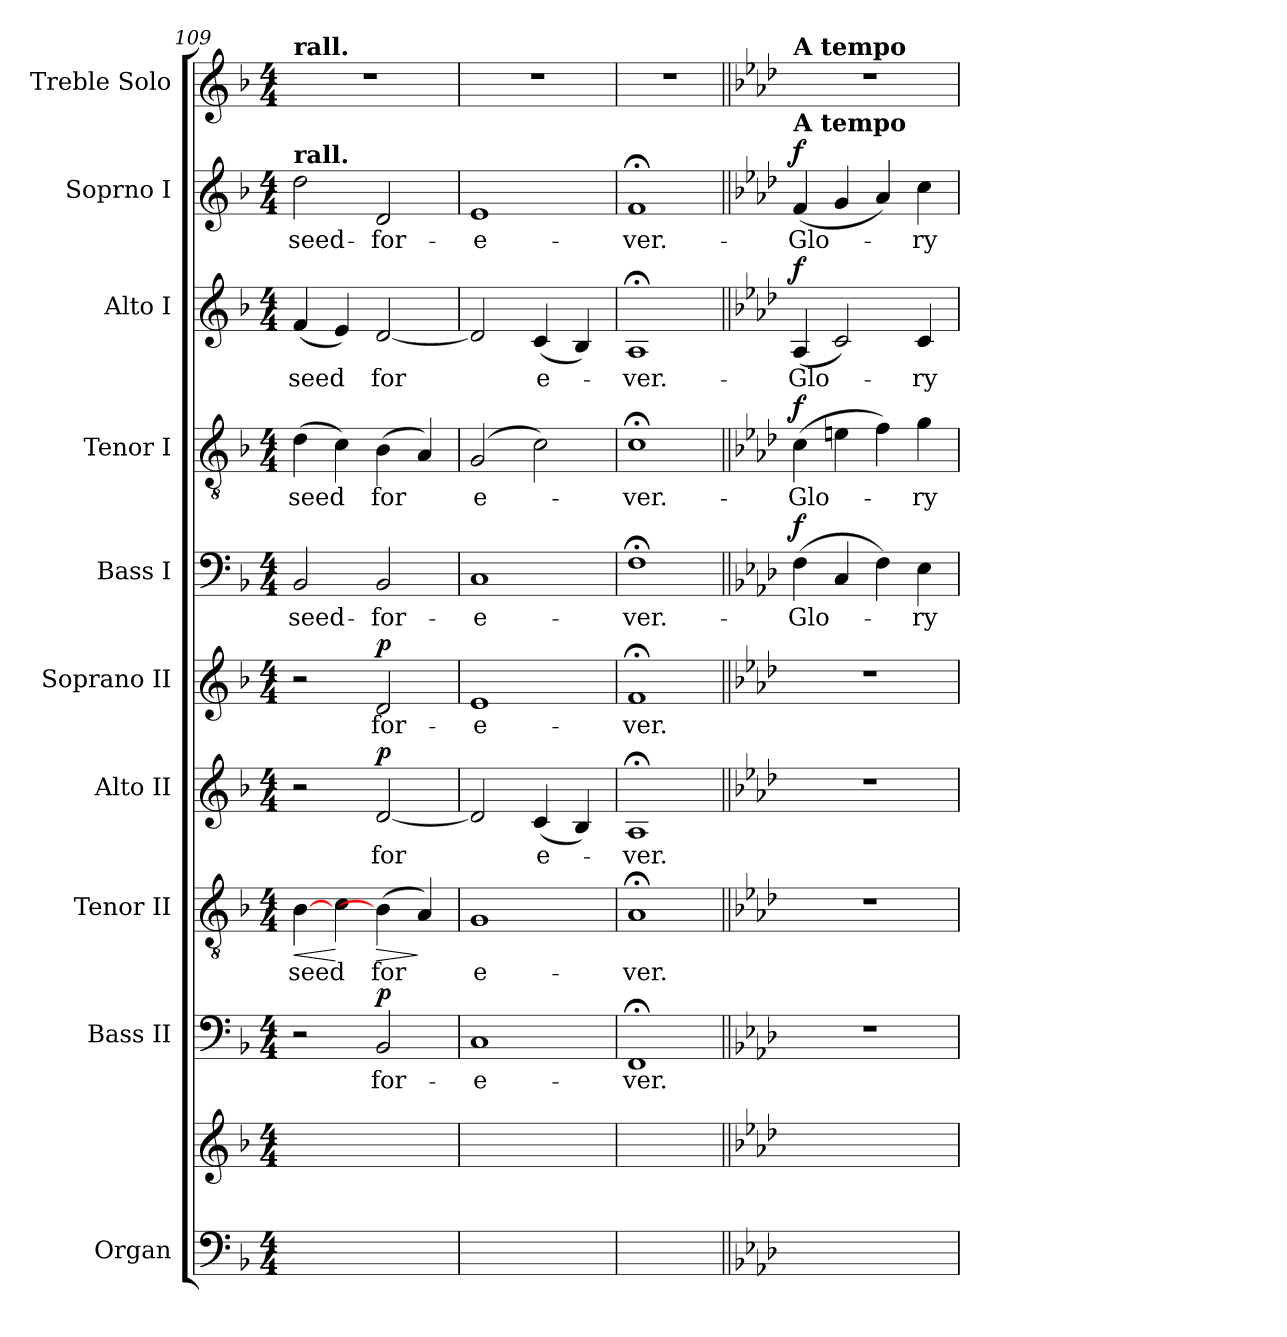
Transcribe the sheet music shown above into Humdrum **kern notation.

**kern	**kern	**kern	**text	**dynam	**kern	**text	**dynam	**kern	**text	**dynam	**kern	**text	**dynam	**kern	**text	**dynam	**kern	**text	**dynam	**kern	**text	**dynam	**kern	**text	**dynam	**kern
*part10	*part10	*part9	*part9	*part9	*part8	*part8	*part8	*part7	*part7	*part7	*part6	*part6	*part6	*part5	*part5	*part5	*part4	*part4	*part4	*part3	*part3	*part3	*part2	*part2	*part2	*part1
*staff11	*staff10	*staff9	*staff9	*staff9	*staff8	*staff8	*staff8	*staff7	*staff7	*staff7	*staff6	*staff6	*staff6	*staff5	*staff5	*staff5	*staff4	*staff4	*staff4	*staff3	*staff3	*staff3	*staff2	*staff2	*staff2	*staff1
*I"Organ	*	*I"Bass II	*	*	*I"Tenor II	*	*	*I"Alto II	*	*	*I"Soprano II	*	*	*I"Bass I	*	*	*I"Tenor I	*	*	*I"Alto I	*	*	*I"Soprno I	*	*	*I"Treble Solo
*I'Org.	*	*	*	*	*	*	*	*	*	*	*	*	*	*	*	*	*	*	*	*	*	*	*	*	*	*I'Tr. So.
*clefF4	*clefG2	*clefF4	*	*	*clefGv2	*	*	*clefG2	*	*	*clefG2	*	*	*clefF4	*	*	*clefGv2	*	*	*clefG2	*	*	*clefG2	*	*	*clefG2
*k[b-]	*k[b-]	*k[b-]	*	*	*k[b-]	*	*	*k[b-]	*	*	*k[b-]	*	*	*k[b-]	*	*	*k[b-]	*	*	*k[b-]	*	*	*k[b-]	*	*	*k[b-]
*F:	*F:	*F:	*	*	*F:	*	*	*F:	*	*	*F:	*	*	*F:	*	*	*F:	*	*	*F:	*	*	*F:	*	*	*F:
*M4/4	*M4/4	*M4/4	*	*	*M4/4	*	*	*M4/4	*	*	*M4/4	*	*	*M4/4	*	*	*M4/4	*	*	*M4/4	*	*	*M4/4	*	*	*M4/4
=109	=109	=109	=109	=109	=109	=109	=109	=109	=109	=109	=109	=109	=109	=109	=109	=109	=109	=109	=109	=109	=109	=109	=109	=109	=109	=109
*^	*^	*	*	*	*	*	*	*	*	*	*	*	*	*	*	*	*	*	*	*	*	*	*	*	*	*
!	!	!	!	!	!	!	!	!LO:LY:b:color=#000000	!LO:HP:b	!	!	!	!	!	!	!	!	!	!	!	!	!	!	!	!	!	!	!
!	!	!	!	!	!	!	!	!	!	!	!	!	!	!	!	!	!LO:LY:b:color=#000000	!	!	!	!	!	!	!	!	!	!	!
!	!	!	!	!	!	!	!	!	!	!	!	!	!	!	!	!	!	!	!	!LO:LY:b:color=#000000	!	!	!	!	!	!	!	!
!	!	!	!	!	!	!	!	!	!	!	!	!	!	!	!	!	!	!	!	!	!	!	!LO:LY:b:color=#000000	!	!	!	!	!
!	!	!	!	!	!	!	!	!	!	!	!	!	!	!	!	!	!	!	!	!	!	!	!	!	!	!	!	!LO:TX:a:B:t=rall.
!	!	!	!	!	!	!	!	!	!	!	!	!	!	!	!	!	!	!	!	!	!	!	!	!	!LO:TX:a:B:t=rall.	!	!	!
!	!	!	!	!	!	!	!	!	!	!	!	!	!	!	!	!	!	!	!	!	!	!	!	!	!	!LO:LY:b:color=#000000	!	!
2B-i\yy	1BB-iyy	2ddi/yy	4di\yy 4fiyy]	2r	.	.	[>4B-i\	-seed	<	2r	.	.	2r	.	.	2BB-i/	seed-	.	(4di\	seed	.	(4fi/	seed	.	2ddi\	-seed-	.	1r
.	.	.	4ci/yy 4eiyy	.	.	.	4ci\	.	[	.	.	.	.	.	.	.	.	.	4ci\)	.	.	4ei/)	.	.	.	.	.	.
!	!	!	!	!	!LO:LY:b:color=#000000	!	!	!	!	!	!	!	!	!	!	!	!	!	!	!	!	!	!	!	!	!	!	!
!	!	!	!	!	!	!	!	!LO:LY:b:color=#000000	!LO:HP:b	!	!	!	!	!	!	!	!	!	!	!	!	!	!	!	!	!	!	!
!	!	!	!	!	!	!	!	!	!	!	!LO:LY:b:color=#000000	!	!	!	!	!	!	!	!	!	!	!	!	!	!	!	!	!
!	!	!	!	!	!	!	!	!	!	!	!	!	!	!LO:LY:b:color=#000000	!	!	!	!	!	!	!	!	!	!	!	!	!	!
!	!	!	!	!	!	!	!	!	!	!	!	!	!	!	!	!	!LO:LY:b:color=#000000	!	!	!	!	!	!	!	!	!	!	!
!	!	!	!	!	!	!	!	!	!	!	!	!	!	!	!	!	!	!	!	!LO:LY:b:color=#000000	!	!	!	!	!	!	!	!
!	!	!	!	!	!	!	!	!	!	!	!	!	!	!	!	!	!	!	!	!	!	!	!LO:LY:b:color=#000000	!	!	!	!	!
!	!	!	!	!	!	!	!	!	!	!	!	!	!	!	!	!	!	!	!	!	!	!	!	!	!	!LO:LY:b:color=#000000	!	!
4B-i\yy	.	2di/yy	2ryy	2BB-i/	-for-	p	(4B-i\]	for	>	[<2di/	-for	p	2di/	-for-	p	2BB-i/	-for-	.	(4B-i\	for	.	[<2di/	for	.	2di/	-for-	.	.
4Ai\yy	.	.	.	.	.	.	4Ai/)	.	]	.	.	.	.	.	.	.	.	.	4Ai/)	.	.	.	.	.	.	.	.	.
=110	=110	=110	=110	=110	=110	=110	=110	=110	=110	=110	=110	=110	=110	=110	=110	=110	=110	=110	=110	=110	=110	=110	=110	=110	=110	=110	=110	=110
!	!	!	!	!	!LO:LY:b:color=#000000	!	!	!	!	!	!	!	!	!	!	!	!	!	!	!	!	!	!	!	!	!	!	!
!	!	!	!	!	!	!	!	!LO:LY:b:color=#000000	!	!	!	!	!	!	!	!	!	!	!	!	!	!	!	!	!	!	!	!
!	!	!	!	!	!	!	!	!	!	!	!	!	!	!LO:LY:b:color=#000000	!	!	!	!	!	!	!	!	!	!	!	!	!	!
!	!	!	!	!	!	!	!	!	!	!	!	!	!	!	!	!	!LO:LY:b:color=#000000	!	!	!	!	!	!	!	!	!	!	!
!	!	!	!	!	!	!	!	!	!	!	!	!	!	!	!	!	!	!	!	!LO:LY:b:color=#000000	!	!	!	!	!	!	!	!
!	!	!	!	!	!	!	!	!	!	!	!	!	!	!	!	!	!	!	!	!	!	!	!	!	!	!LO:LY:b:color=#000000	!	!
1Giyy	1Ciyy	1eiyy	2di\yy	1Ci	-e-	.	1Gi	e-	.	2di/]	.	.	1ei	-e-	.	1Ci	-e-	.	(2Gi/	e-	.	2di/]	.	.	1ei	-e-	.	1r
!	!	!	!	!	!	!	!	!	!	!	!LO:LY:b:color=#000000	!	!	!	!	!	!	!	!	!	!	!	!	!	!	!	!	!
!	!	!	!	!	!	!	!	!	!	!	!	!	!	!	!	!	!	!	!	!	!	!	!LO:LY:b:color=#000000	!	!	!	!	!
.	.	.	4ci/yy	.	.	.	.	.	.	(4ci/	e-	.	.	.	.	.	.	.	2ci\)	.	.	(4ci/	e-	.	.	.	.	.
.	.	.	4B-i/yy	.	.	.	.	.	.	4B-i/)	.	.	.	.	.	.	.	.	.	.	.	4B-i/)	.	.	.	.	.	.
=111	=111	=111	=111	=111	=111	=111	=111	=111	=111	=111	=111	=111	=111	=111	=111	=111	=111	=111	=111	=111	=111	=111	=111	=111	=111	=111	=111	=111
!	!	!	!	!	!LO:LY:b:color=#000000	!	!	!	!	!	!	!	!	!	!	!	!	!	!	!	!	!	!	!	!	!	!	!
!	!	!	!	!	!	!	!	!LO:LY:b:color=#000000	!	!	!	!	!	!	!	!	!	!	!	!	!	!	!	!	!	!	!	!
!	!	!	!	!	!	!	!	!	!	!	!LO:LY:b:color=#000000	!	!	!	!	!	!	!	!	!	!	!	!	!	!	!	!	!
!	!	!	!	!	!	!	!	!	!	!	!	!	!	!LO:LY:b:color=#000000	!	!	!	!	!	!	!	!	!	!	!	!	!	!
!	!	!	!	!	!	!	!	!	!	!	!	!	!	!	!	!	!LO:LY:b:color=#000000	!	!	!	!	!	!	!	!	!	!	!
!	!	!	!	!	!	!	!	!	!	!	!	!	!	!	!	!	!	!	!	!LO:LY:b:color=#000000	!	!	!	!	!	!	!	!
!	!	!	!	!	!	!	!	!	!	!	!	!	!	!	!	!	!	!	!	!	!	!	!LO:LY:b:color=#000000	!	!	!	!	!
!	!	!	!	!	!	!	!	!	!	!	!	!	!	!	!	!	!	!	!	!	!	!	!	!	!	!LO:LY:b:color=#000000	!	!
1F;iyy	1FFiyy	1f;iyy	1Aiyy	1FF;i	-ver.-	.	1A;i	-ver.-	.	1A;i	-ver.-	.	1f;i	-ver.-	.	1F;i	-ver.-	.	1c;i	-ver.-	.	1A;i	-ver.-	.	1f;i	-ver.-	.	1r
*	*	*v	*v	*	*	*	*	*	*	*	*	*	*	*	*	*	*	*	*	*	*	*	*	*	*	*	*	*
!!LO:PB:g=z
=112||	=112||	=112||	=112||	=112||	=112||	=112||	=112||	=112||	=112||	=112||	=112||	=112||	=112||	=112||	=112||	=112||	=112||	=112||	=112||	=112||	=112||	=112||	=112||	=112||	=112||	=112||	=112||
*k[b-e-a-d-]	*	*k[b-e-a-d-]	*k[b-e-a-d-]	*	*	*k[b-e-a-d-]	*	*	*k[b-e-a-d-]	*	*	*k[b-e-a-d-]	*	*	*k[b-e-a-d-]	*	*	*k[b-e-a-d-]	*	*	*k[b-e-a-d-]	*	*	*k[b-e-a-d-]	*	*	*k[b-e-a-d-]
*A-:	*	*A-:	*A-:	*	*	*A-:	*	*	*A-:	*	*	*A-:	*	*	*A-:	*	*	*A-:	*	*	*A-:	*	*	*A-:	*	*	*A-:
*	*	*^	*	*	*	*	*	*	*	*	*	*	*	*	*	*	*	*	*	*	*	*	*	*	*	*	*
!	!	!	!	!	!	!	!	!	!	!	!	!	!	!	!	!	!LO:LY:b:color=#000000	!	!	!	!	!	!	!	!	!	!	!
*	*	*v	*v	*	*	*	*	*	*	*	*	*	*	*	*	*	*	*	*	*	*	*	*	*	*	*	*	*
*	*	*^	*	*	*	*	*	*	*	*	*	*	*	*	*	*	*	*	*	*	*	*	*	*	*	*	*
!	!	!	!	!	!	!	!	!	!	!	!	!	!	!	!	!	!	!	!	!LO:LY:b:color=#000000	!	!	!	!	!	!	!	!
*	*	*v	*v	*	*	*	*	*	*	*	*	*	*	*	*	*	*	*	*	*	*	*	*	*	*	*	*	*
*	*	*^	*	*	*	*	*	*	*	*	*	*	*	*	*	*	*	*	*	*	*	*	*	*	*	*	*
!	!	!	!	!	!	!	!	!	!	!	!	!	!	!	!	!	!	!	!	!	!	!	!LO:LY:b:color=#000000	!	!	!	!	!
*	*	*v	*v	*	*	*	*	*	*	*	*	*	*	*	*	*	*	*	*	*	*	*	*	*	*	*	*	*
*	*	*^	*	*	*	*	*	*	*	*	*	*	*	*	*	*	*	*	*	*	*	*	*	*	*	*	*
!	!	!	!	!	!	!	!	!	!	!	!	!	!	!	!	!	!	!	!	!	!	!	!	!	!	!	!	!LO:TX:a:B:t=A tempo
!	!	!	!	!	!	!	!	!	!	!	!	!	!	!	!	!	!	!	!	!	!	!	!	!	!LO:TX:a:B:t=A tempo	!	!	!
!	!	!	!	!	!	!	!	!	!	!	!	!	!	!	!	!	!	!	!	!	!	!	!	!	!	!LO:LY:b:color=#000000	!	!
*	*	*v	*v	*	*	*	*	*	*	*	*	*	*	*	*	*	*	*	*	*	*	*	*	*	*	*	*	*
4Fi\yy 4A-iyy	2ryy	4ci/yy 4fiyy	1r	.	.	1r	.	.	1r	.	.	1r	.	.	(4Fi\	-Glo-	f	(4ci\	-Glo-	f	(4A-i/	-Glo-	f	(4fi/	-Glo-	f	1r
4Ci\yy 4ciyy	.	4ei/yy 4giyy	.	.	.	.	.	.	.	.	.	.	.	.	4Ci/	.	.	4eni\	.	.	2ci/)	.	.	4gi/	.	.	.
2ci/yy	4Fi\yy	4fi/yy 4a-iyy	.	.	.	.	.	.	.	.	.	.	.	.	4Fi\)	.	.	4fi\)	.	.	.	.	.	4a-i/)	.	.	.
!	!	!	!	!	!	!	!	!	!	!	!	!	!	!	!	!LO:LY:b:color=#000000	!	!	!	!	!	!	!	!	!	!	!
!	!	!	!	!	!	!	!	!	!	!	!	!	!	!	!	!	!	!	!LO:LY:b:color=#000000	!	!	!	!	!	!	!	!
!	!	!	!	!	!	!	!	!	!	!	!	!	!	!	!	!	!	!	!	!	!	!LO:LY:b:color=#000000	!	!	!	!	!
!	!	!	!	!	!	!	!	!	!	!	!	!	!	!	!	!	!	!	!	!	!	!	!	!	!LO:LY:b:color=#000000	!	!
.	4E-i\yy	4gi/yy 4cciyy	.	.	.	.	.	.	.	.	.	.	.	.	4E-i\	-ry-	.	4gi\	-ry-	.	4ci/	-ry-	.	4cci\	-ry-	.	.
*v	*v	*	*	*	*	*	*	*	*	*	*	*	*	*	*	*	*	*	*	*	*	*	*	*	*	*	*
=	=	=	=	=	=	=	=	=	=	=	=	=	=	=	=	=	=	=	=	=	=	=	=	=	=	=
*-	*-	*-	*-	*-	*-	*-	*-	*-	*-	*-	*-	*-	*-	*-	*-	*-	*-	*-	*-	*-	*-	*-	*-	*-	*-	*-
